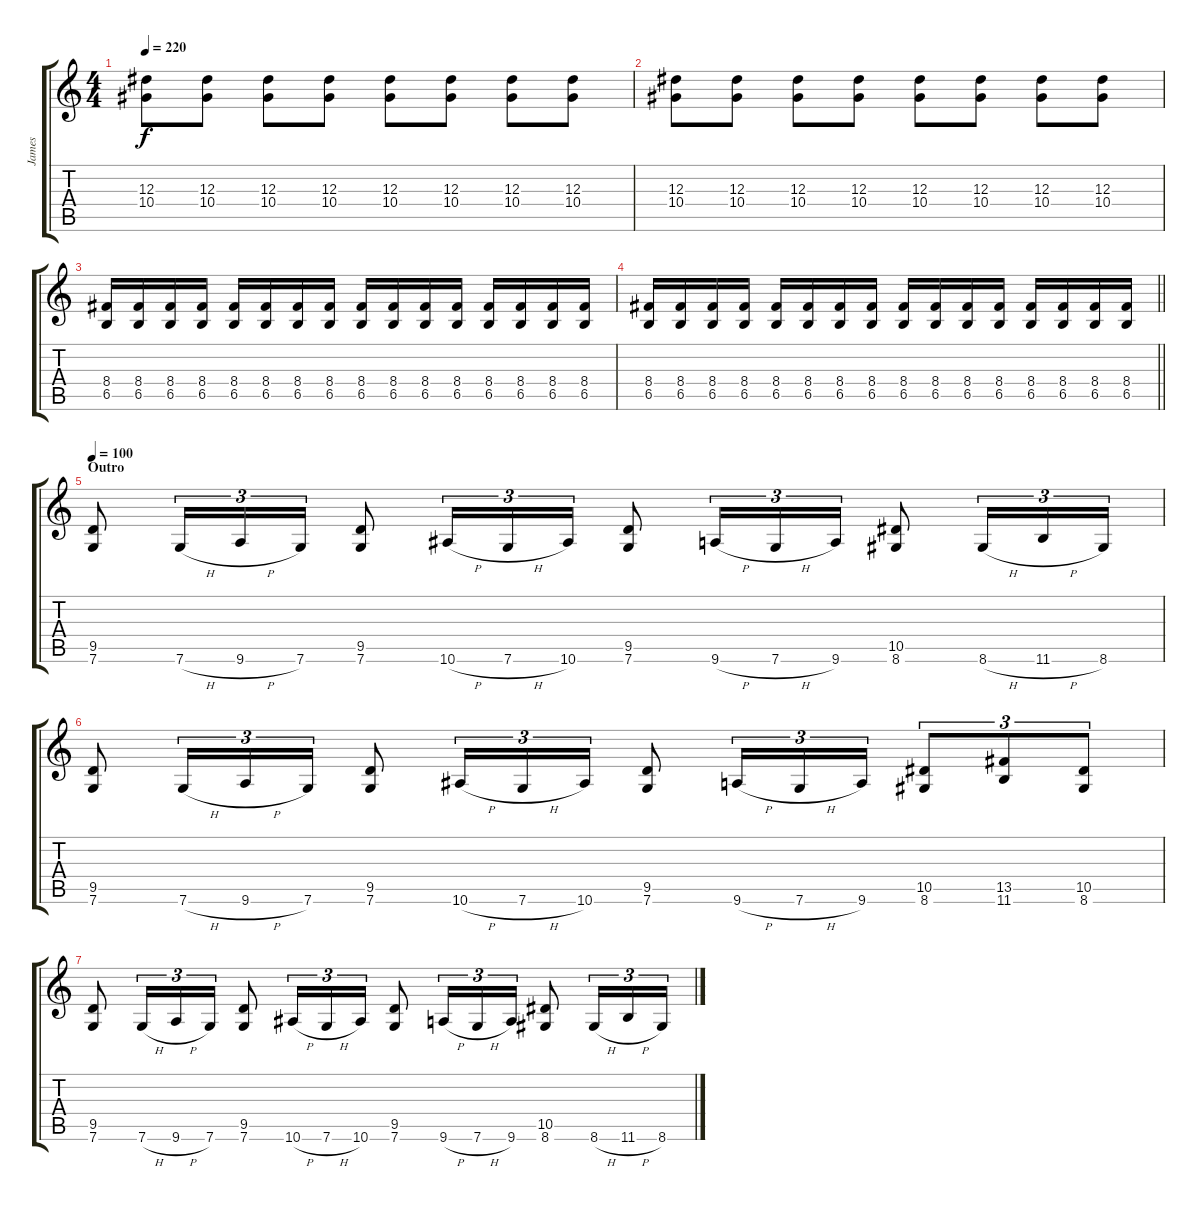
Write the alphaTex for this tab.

\track ("James" "James") {instrument distortionguitar}
\staff {score tabs}
\tuning (C4 G3 Eb3 Bb2 F2 C2) {hide}
\ts (4 4)
\tempo 220
\clef g2
\ks c
(12.3 10.4).8{dy f} (12.3 10.4).8 (12.3 10.4).8 (12.3 10.4).8 (12.3 10.4).8 (12.3 10.4).8 (12.3 10.4).8 (12.3 10.4).8 |
(12.3 10.4).8 (12.3 10.4).8 (12.3 10.4).8 (12.3 10.4).8 (12.3 10.4).8 (12.3 10.4).8 (12.3 10.4).8 (12.3 10.4).8 |
(8.4 6.5).16 (8.4 6.5).16 (8.4 6.5).16 (8.4 6.5).16 (8.4 6.5).16 (8.4 6.5).16 (8.4 6.5).16 (8.4 6.5).16 (8.4 6.5).16 (8.4 6.5).16 (8.4 6.5).16 (8.4 6.5).16 (8.4 6.5).16 (8.4 6.5).16 (8.4 6.5).16 (8.4 6.5).16 |
\barLineRight lightlight
(8.4 6.5).16 (8.4 6.5).16 (8.4 6.5).16 (8.4 6.5).16 (8.4 6.5).16 (8.4 6.5).16 (8.4 6.5).16 (8.4 6.5).16 (8.4 6.5).16 (8.4 6.5).16 (8.4 6.5).16 (8.4 6.5).16 (8.4 6.5).16 (8.4 6.5).16 (8.4 6.5).16 (8.4 6.5).16 |
\section ("" "Outro")
\tempo 100
(9.5 7.6).8 7.6{h}.16{tu (3 2)} 9.6{h}.16{tu (3 2)} 7.6.16{tu (3 2)} (9.5 7.6).8 10.6{h}.16{tu (3 2)} 7.6{h}.16{tu (3 2)} 10.6.16{tu (3 2)} (9.5 7.6).8 9.6{h}.16{tu (3 2)} 7.6{h}.16{tu (3 2)} 9.6.16{tu (3 2)} (10.5 8.6).8 8.6{h}.16{tu (3 2)} 11.6{h}.16{tu (3 2)} 8.6.16{tu (3 2)} |
(9.5 7.6).8 7.6{h}.16{tu (3 2)} 9.6{h}.16{tu (3 2)} 7.6.16{tu (3 2)} (9.5 7.6).8 10.6{h}.16{tu (3 2)} 7.6{h}.16{tu (3 2)} 10.6.16{tu (3 2)} (9.5 7.6).8 9.6{h}.16{tu (3 2)} 7.6{h}.16{tu (3 2)} 9.6.16{tu (3 2)} (10.5 8.6).8{tu (3 2)} (13.5 11.6).8{tu (3 2)} (10.5 8.6).8{tu (3 2)} |
(9.5 7.6).8 7.6{h}.16{tu (3 2)} 9.6{h}.16{tu (3 2)} 7.6.16{tu (3 2)} (9.5 7.6).8 10.6{h}.16{tu (3 2)} 7.6{h}.16{tu (3 2)} 10.6.16{tu (3 2)} (9.5 7.6).8 9.6{h}.16{tu (3 2)} 7.6{h}.16{tu (3 2)} 9.6.16{tu (3 2)} (10.5 8.6).8 8.6{h}.16{tu (3 2)} 11.6{h}.16{tu (3 2)} 8.6.16{tu (3 2)}
